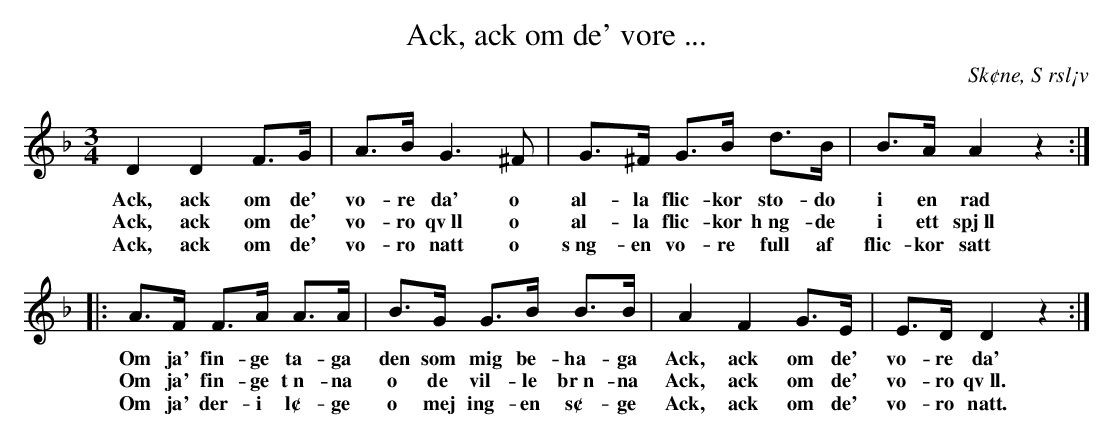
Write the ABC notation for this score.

X:1
T:Ack, ack om de' vore ...
O:Sk¢ne, S rsl¡v
M:3/4
L:1/8
K:Dm
D2 D2 F>G | A>B G2>^F2 | G>^F G>B d>B | B>A A2 z2 ::
w: Ack, ack om de' vo-re da' o al-la flic-kor sto-do i en rad
w: Ack, ack om de' vo-ro qv ll o al-la flic-kor h ng-de i ett spj ll
w: Ack, ack om de' vo-ro natt o s ng-en vo-re full af flic-kor satt
A>F F>A A>A | B>G G>B B>B | A2 F2 G>E | E>D D2 z2 :|
w: Om ja' fin-ge ta-ga den som mig be-ha-ga Ack, ack om de' vo-re da'
w: Om ja' fin-ge t n-na o de vil-le br n-na Ack, ack om de' vo-ro qv ll.
w: Om ja' der-i l¢-ge o mej ing-en s¢-ge Ack, ack om de' vo-ro natt.
